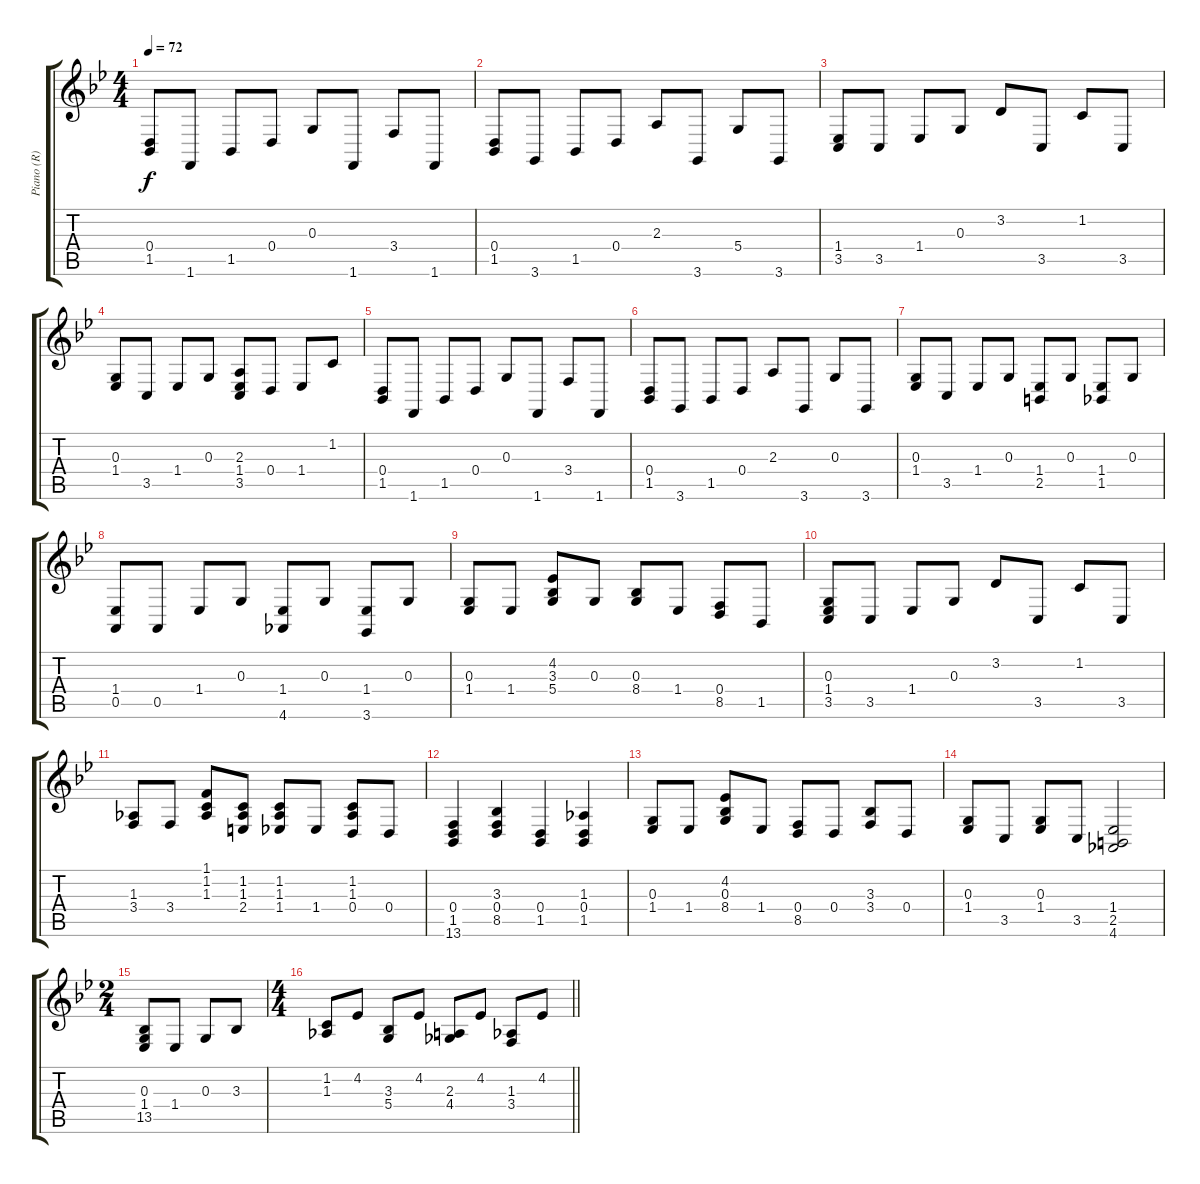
\track ("Piano (R)" "Piano (R)") {instrument acousticgrandpiano}
\staff {score tabs}
\tuning (E4 B3 G3 D3 A2 E2) {hide}
\ts (4 4)
\tempo 72
\clef g2
\ks bb
(0.4 1.5).8{dy f} 1.6.8 1.5.8 0.4.8 0.3.8 1.6.8 3.4.8 1.6.8 |
(0.4 1.5).8 3.6.8 1.5.8 0.4.8 2.3.8 3.6.8 5.4.8 3.6.8 |
(1.4 3.5).8 3.5.8 1.4.8 0.3.8 3.2.8 3.5.8 1.2.8 3.5.8 |
(0.3 1.4).8 3.5.8 1.4.8 0.3.8 (2.3 1.4 3.5).8 0.4.8 1.4.8 1.2.8 |
(0.4 1.5).8 1.6.8 1.5.8 0.4.8 0.3.8 1.6.8 3.4.8 1.6.8 |
(0.4 1.5).8 3.6.8 1.5.8 0.4.8 2.3.8 3.6.8 0.3.8 3.6.8 |
(0.3 1.4).8 3.5.8 1.4.8 0.3.8 (1.4 2.5).8 0.3.8 (1.4 1.5).8 0.3.8 |
(1.4 0.5).8 0.5.8 1.4.8 0.3.8 (1.4 4.6).8 0.3.8 (1.4 3.6).8 0.3.8 |
(0.3 1.4).8 1.4.8 (4.2 3.3 5.4).8 0.3.8 (0.3 8.4).8 1.4.8 (0.4 8.5).8 1.5.8 |
(0.3 1.4 3.5).8 3.5.8 1.4.8 0.3.8 3.2.8 3.5.8 1.2.8 3.5.8 |
(1.3 3.4).8 3.4.8 (1.1 1.2 1.3).8 (1.2 1.3 2.4).8 (1.2 1.3 1.4).8 1.4.8 (1.2 1.3 0.4).8 0.4.8 |
(0.4 1.5 13.6).4 (3.3 0.4 8.5).4 (0.4 1.5).4 (1.3 0.4 1.5).4 |
(0.3 1.4).8 1.4.8 (4.2 0.3 8.4).8 1.4.8 (0.4 8.5).8 0.4.8 (3.3 3.4).8 0.4.8 |
(0.3 1.4).8 3.5.8 (0.3 1.4).8 3.5.8 (1.4 2.5 4.6).2 |
\ts (2 4)
(0.3 1.4 13.5).8 1.4.8 0.3.8 3.3.8 |
\ts (4 4)
\barLineRight lightlight
(1.2 1.3).8 4.2.8 (3.3 5.4).8 4.2.8 (2.3 4.4).8 4.2.8 (1.3 3.4).8 4.2.8
